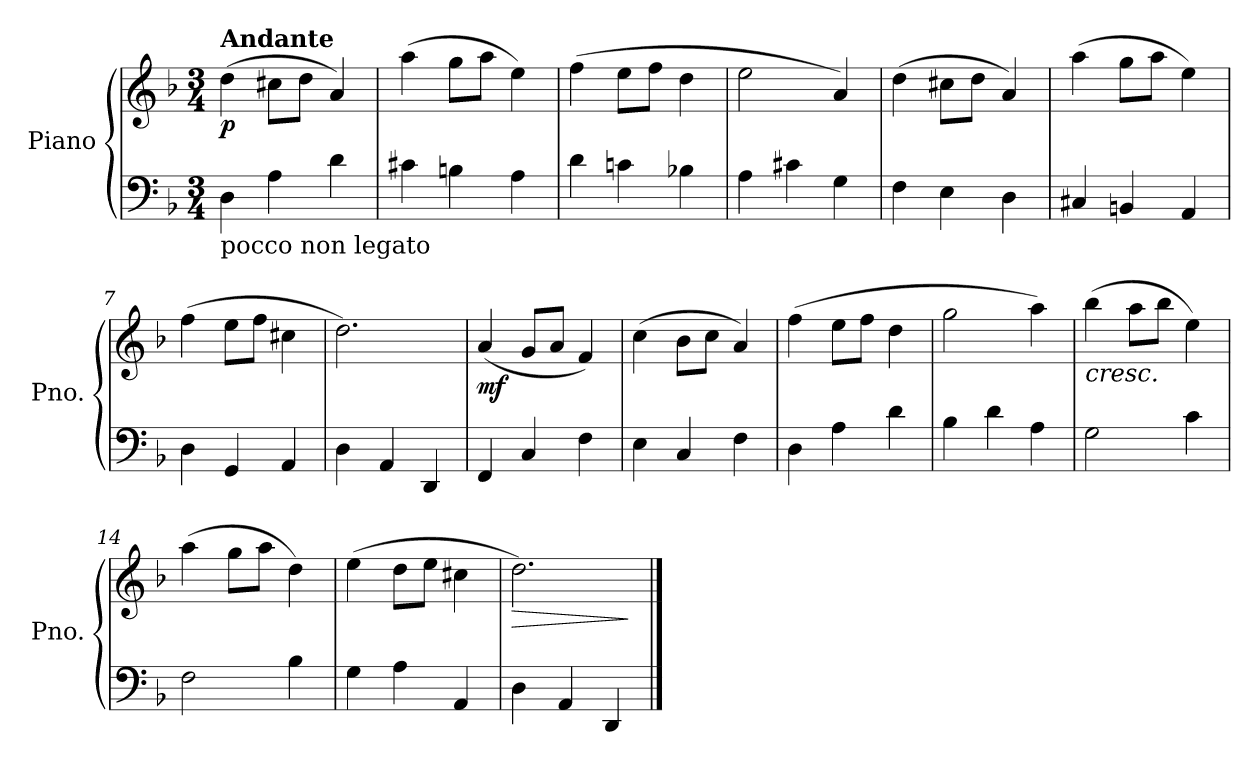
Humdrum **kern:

**kern	**kern	**dynam
*part1	*part1	*part1
*staff2	*staff1	*staff1/2
*I"Piano	*	*
*I'Pno.	*	*
*clefF4	*clefG2	*
*k[b-]	*k[b-]	*
*M3/4	*M3/4	*
*MM90	*MM90	*
=1	=1	=1
!	!LO:TX:B:t=Andante	!
!LO:TX:b:t=pocco non legato	!	!
!	!	!LO:DY:b
4D<\	(>4dd\	p
4A<\	8cc#X\L	.
.	8dd\J	.
4d<\	4a/)	.
=2	=2	=2
4c#X<\	(>4aa\	.
4Bn<\	8gg\L	.
.	8aa\J	.
4A<\	4ee\)	.
=3	=3	=3
4d<\	(>4ff\	.
4cn<\	8ee\L	.
.	8ff\J	.
4B-X<\	4dd\	.
!!LO:LB:g=z
=4	=4	=4
4A<\	2ee\	.
4c#X<\	.	.
4G<\	4a/)	.
=5	=5	=5
4F<\	(>4dd\	.
4E<\	8cc#X\L	.
.	8dd\J	.
4D<\	4a/)	.
=6	=6	=6
4C#X/	(>4aa\	.
4BBn</	8gg\L	.
.	8aa\J	.
4AA</	4ee\)	.
=7	=7	=7
4D<\	(>4ff\	.
4GG</	8ee\L	.
.	8ff\J	.
4AA</	4cc#X\	.
=8	=8	=8
4D<\	2.dd\)	.
4AA</	.	.
4DD</	.	.
!!LO:LB:g=z
=9	=9	=9
!	!	!LO:DY:b
4FF</	(<4a/	mf
4C</	8g/L	.
.	8a/J	.
4F<\	4f/)	.
=10	=10	=10
4E<\	(>4cc\	.
4C</	8b-\L	.
.	8cc\J	.
4F<\	4a/)	.
=11	=11	=11
4D<\	(>4ff\	.
4A<\	8ee\L	.
.	8ff\J	.
4d<\	4dd\	.
=12	=12	=12
4B-<\	2gg\	.
4d<\	.	.
4A<\	4aa\)	.
!!LO:LB:g=z
=13	=13	=13
!	!LO:TX:b:i:t=cresc.	!
2G<\	(>4bb-\	.
.	8aa\L	.
.	8bb-\J	.
4c\	4ee\)	.
=14	=14	=14
2F<\	(>4aa\	.
.	8gg\L	.
.	8aa\J	.
4B-<\	4dd\)	.
=15	=15	=15
4G<\	(>4ee\	.
4A<\	8dd\L	.
.	8ee\J	.
4AA</	4cc#X\	.
=16	=16	=16
!	!	!LO:HP:b
4D<\	2.dd\)	>
4AA</	.	.
4DD</	.	.
.	.	]
==	==	==
*-	*-	*-
